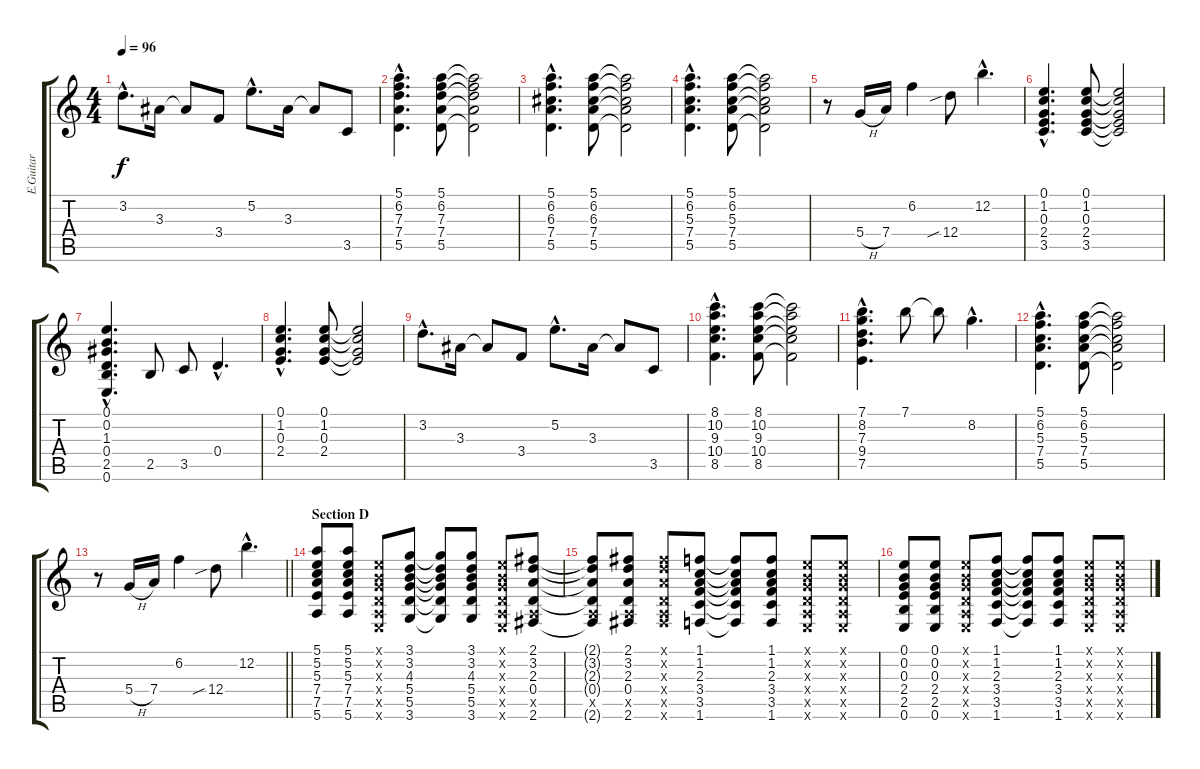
\track ("E.Guitar" "E.Guitar") {instrument distortionguitar}
\staff {score tabs}
\tuning (E4 B3 G3 D3 A2 E2) {hide}
\ts (4 4)
\tempo 96
\clef g2
\ks c
3.2{hac}.8{d dy f} 3.3.16 3.3{t}.8 3.4.8 5.2{hac}.8{d} 3.3.16 3.3{t}.8 3.5.8 |
(5.1{hac} 6.2{hac} 7.3{hac} 7.4{hac} 5.5{hac}).4{d} (5.1 6.2 7.3 7.4 5.5).8 (5.1{t} 6.2{t} 7.3{t} 7.4{t} 5.5{t}).2 |
(5.1{hac} 6.2{hac} 6.3{hac} 7.4{hac} 5.5{hac}).4{d} (5.1 6.2 6.3 7.4 5.5).8 (5.1{t} 6.2{t} 6.3{t} 7.4{t} 5.5{t}).2 |
(5.1{hac} 6.2{hac} 5.3{hac} 7.4{hac} 5.5{hac}).4{d} (5.1 6.2 5.3 7.4 5.5).8 (5.1{t} 6.2{t} 5.3{t} 7.4{t} 5.5{t}).2 |
r.8 5.4{h}.16 7.4.16 6.2.4 12.4{sib}.8 12.2{hac}.4{d} |
(0.1{hac} 1.2{hac} 0.3{hac} 2.4{hac} 3.5{hac}).4{d} (0.1 1.2 0.3 2.4 3.5).8 (0.1{t} 1.2{t} 0.3{t} 2.4{t} 3.5{t}).2 |
(0.1{hac} 0.2{hac} 1.3{hac} 0.4{hac} 2.5{hac} 0.6{hac}).4{d} 2.5.8 3.5.8 0.4{hac}.4{d} |
(0.1{hac} 1.2{hac} 0.3{hac} 2.4{hac}).4{d} (0.1 1.2 0.3 2.4).8 (0.1{t} 1.2{t} 0.3{t} 2.4{t}).2 |
3.2{hac}.8{d} 3.3.16 3.3{t}.8 3.4.8 5.2{hac}.8{d} 3.3.16 3.3{t}.8 3.5.8 |
(8.1{hac} 10.2{hac} 9.3{hac} 10.4{hac} 8.5{hac}).4{d} (8.1 10.2 9.3 10.4 8.5).8 (8.1{t} 10.2{t} 9.3{t} 10.4{t} 8.5{t}).2 |
(7.1{hac} 8.2{hac} 7.3{hac} 9.4{hac} 7.5{hac}).4{d} 7.1.8 7.1{t}.8 8.2{hac}.4{d} |
(5.1{hac} 6.2{hac} 5.3{hac} 7.4{hac} 5.5{hac}).4{d} (5.1 6.2 5.3 7.4 5.5).8 (5.1{t} 6.2{t} 5.3{t} 7.4{t} 5.5{t}).2 |
\barLineRight lightlight
r.8 5.4{h}.16 7.4.16 6.2.4 12.4{sib}.8 12.2{hac}.4{d} |
\section ("" "Section D")
(5.1 5.2 5.3 7.4 7.5 5.6).8 (5.1 5.2 5.3 7.4 7.5 5.6).8 (0.1{x} 0.2{x} 0.3{x} 0.4{x} 0.5{x} 0.6{x}).8 (3.1 3.2 4.3 5.4 5.5 3.6).8 (3.1{t} 3.2{t} 4.3{t} 5.4{t} 5.5{t} 3.6{t}).8 (3.1 3.2 4.3 5.4 5.5 3.6).8 (0.1{x} 0.2{x} 0.3{x} 0.4{x} 0.5{x} 0.6{x}).8 (2.1 3.2 2.3 0.4 0.5{x} 2.6).8 |
(2.1{t} 3.2{t} 2.3{t} 0.4{t} 0.5{x} 2.6{t}).8 (2.1 3.2 2.3 0.4 0.5{x} 2.6).8 (2.1{x} 3.2{x} 2.3{x} 0.4{x} 0.5{x} 2.6{x}).8 (1.1 1.2 2.3 3.4 3.5 1.6).8 (1.1{t} 1.2{t} 2.3{t} 3.4{t} 3.5{t} 1.6{t}).8 (1.1 1.2 2.3 3.4 3.5 1.6).8 (0.1{x} 0.2{x} 0.3{x} 0.4{x} 0.5{x} 0.6{x}).8 (0.1{x} 0.2{x} 0.3{x} 0.4{x} 0.5{x} 0.6{x}).8 |
(0.1 0.2 0.3 2.4 2.5 0.6).8 (0.1 0.2 0.3 2.4 2.5 0.6).8 (0.1{x} 0.2{x} 0.3{x} 0.4{x} 0.5{x} 0.6{x}).8 (1.1 1.2 2.3 3.4 3.5 1.6).8 (1.1{t} 1.2{t} 2.3{t} 3.4{t} 3.5{t} 1.6{t}).8 (1.1 1.2 2.3 3.4 3.5 1.6).8 (0.1{x} 0.2{x} 0.3{x} 0.4{x} 0.5{x} 0.6{x}).8 (0.1{x} 0.2{x} 0.3{x} 0.4{x} 0.5{x} 0.6{x}).8
